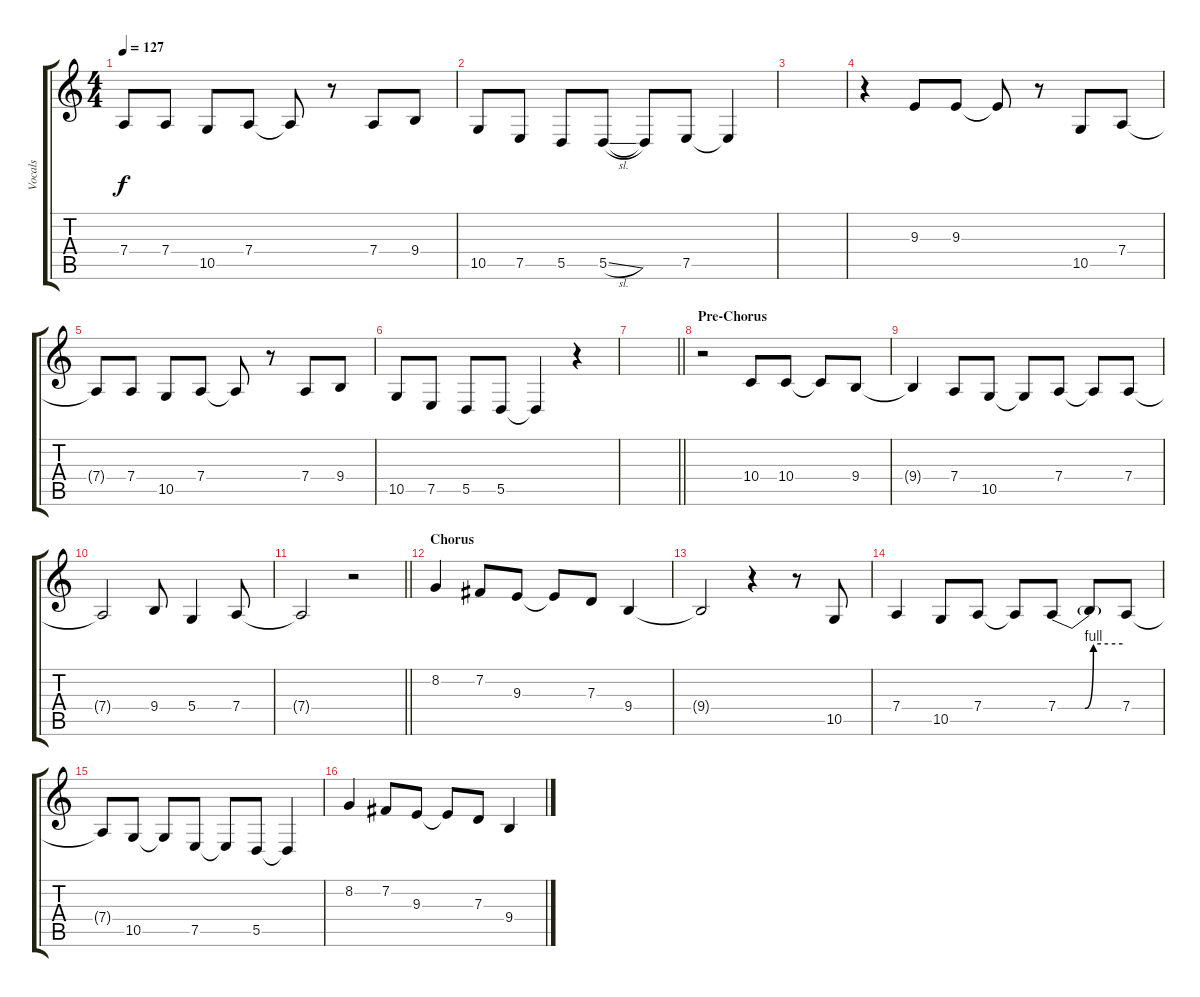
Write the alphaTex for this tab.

\track ("Vocals" "Vocals") {instrument altosax}
\staff {score tabs}
\tuning (E4 B3 G3 D3 A2 E2) {hide}
\ts (4 4)
\tempo 127
\clef g2
\ks c
7.4{t}.8{dy f} 7.4.8 10.5.8 7.4.8 7.4{t}.8 r.8 7.4.8 9.4.8 |
10.5.8 7.5.8 5.5.8 5.5{sl}.8 5.5{t}.8 7.5.8 7.5{t}.4 |
|
r.4 9.3.8 9.3.8 9.3{t}.8 r.8 10.5.8 7.4.8 |
7.4{t}.8 7.4.8 10.5.8 7.4.8 7.4{t}.8 r.8 7.4.8 9.4.8 |
10.5.8 7.5.8 5.5.8 5.5.8 5.5{t}.4 r.4 |
\barLineRight lightlight
|
\section ("" "Pre-Chorus")
r.2 10.4.8 10.4.8 10.4{t}.8 9.4.8 |
9.4{t}.4 7.4.8 10.5.8 10.5{t}.8 7.4.8 7.4{t}.8 7.4.8 |
7.4{t}.2 9.4.8 5.4.4 7.4.8 |
\barLineRight lightlight
7.4{t}.2 r.2 |
\section ("" "Chorus")
8.2.4 7.2.8 9.3.8 9.3{t}.8 7.3.8 9.4.4 |
9.4{t}.2 r.4 r.8 10.5.8 |
7.4.4 10.5.8 7.4.8 7.4{t}.8 7.4{be (custom 0 0 25 0 33 4 60 4)}.8 7.4{t}.8 7.4.8 |
7.4{t}.8 10.5.8 10.5{t}.8 7.5.8 7.5{t}.8 5.5.8 5.5{t}.4 |
8.2.4 7.2.8 9.3.8 9.3{t}.8 7.3.8 9.4.4
